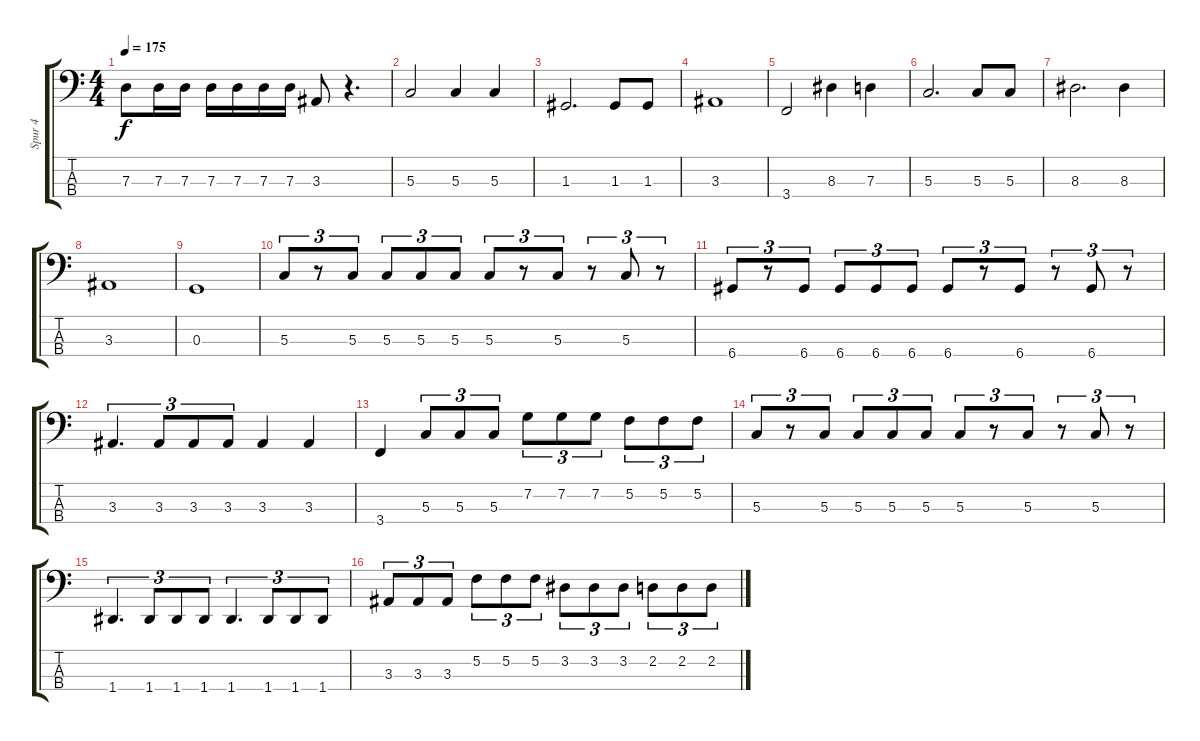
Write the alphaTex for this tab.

\track ("Spur 4" "Spur 4") {instrument electricbasspick}
\staff {score tabs}
\tuning (F2 C2 G1 D1) {hide}
\ts (4 4)
\tempo 175
\clef f4
\ks c
7.3.8{dy f} 7.3.16 7.3.16 7.3.16 7.3.16 7.3.16 7.3.16 3.3.8 r.4{d} |
5.3.2 5.3.4 5.3.4 |
1.3.2{d} 1.3.8 1.3.8 |
3.3.1 |
3.4.2 8.3.4 7.3.4 |
5.3.2{d} 5.3.8 5.3.8 |
8.3.2{d} 8.3.4 |
3.3.1 |
0.3.1 |
5.3.8{tu (3 2)} r.8{tu (3 2)} 5.3.8{tu (3 2)} 5.3.8{tu (3 2)} 5.3.8{tu (3 2)} 5.3.8{tu (3 2)} 5.3.8{tu (3 2)} r.8{tu (3 2)} 5.3.8{tu (3 2)} r.8{tu (3 2)} 5.3.8{tu (3 2)} r.8{tu (3 2)} |
6.4.8{tu (3 2)} r.8{tu (3 2)} 6.4.8{tu (3 2)} 6.4.8{tu (3 2)} 6.4.8{tu (3 2)} 6.4.8{tu (3 2)} 6.4.8{tu (3 2)} r.8{tu (3 2)} 6.4.8{tu (3 2)} r.8{tu (3 2)} 6.4.8{tu (3 2)} r.8{tu (3 2)} |
3.3.4{d tu (3 2)} 3.3.8{tu (3 2)} 3.3.8{tu (3 2)} 3.3.8{tu (3 2)} 3.3.4 3.3.4 |
3.4.4 5.3.8{tu (3 2)} 5.3.8{tu (3 2)} 5.3.8{tu (3 2)} 7.2.8{tu (3 2)} 7.2.8{tu (3 2)} 7.2.8{tu (3 2)} 5.2.8{tu (3 2)} 5.2.8{tu (3 2)} 5.2.8{tu (3 2)} |
5.3.8{tu (3 2)} r.8{tu (3 2)} 5.3.8{tu (3 2)} 5.3.8{tu (3 2)} 5.3.8{tu (3 2)} 5.3.8{tu (3 2)} 5.3.8{tu (3 2)} r.8{tu (3 2)} 5.3.8{tu (3 2)} r.8{tu (3 2)} 5.3.8{tu (3 2)} r.8{tu (3 2)} |
1.4.4{d tu (3 2)} 1.4.8{tu (3 2)} 1.4.8{tu (3 2)} 1.4.8{tu (3 2)} 1.4.4{d tu (3 2)} 1.4.8{tu (3 2)} 1.4.8{tu (3 2)} 1.4.8{tu (3 2)} |
3.3.8{tu (3 2)} 3.3.8{tu (3 2)} 3.3.8{tu (3 2)} 5.2.8{tu (3 2)} 5.2.8{tu (3 2)} 5.2.8{tu (3 2)} 3.2.8{tu (3 2)} 3.2.8{tu (3 2)} 3.2.8{tu (3 2)} 2.2.8{tu (3 2)} 2.2.8{tu (3 2)} 2.2.8{tu (3 2)}
